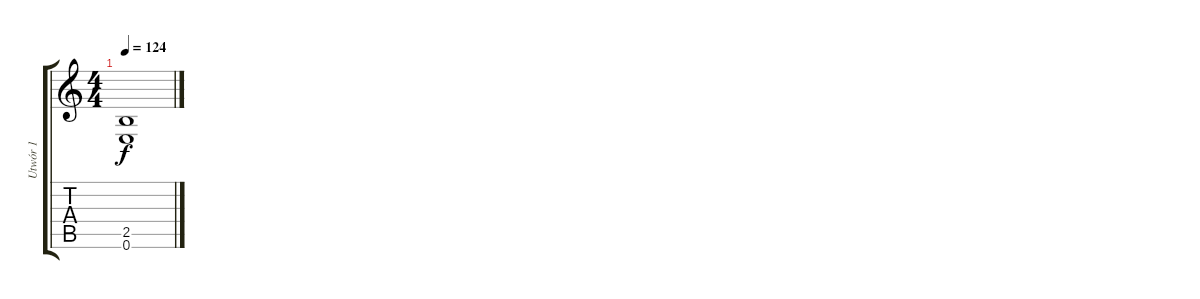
\track ("Utwór 1" "Utwór 1") {instrument distortionguitar}
\staff {score tabs}
\tuning (E4 B3 G3 D3 A2 E2) {hide}
\ts (4 4)
\tempo 124
\clef g2
\ks c
(2.5{t} 0.6{t}).1{dy f}
